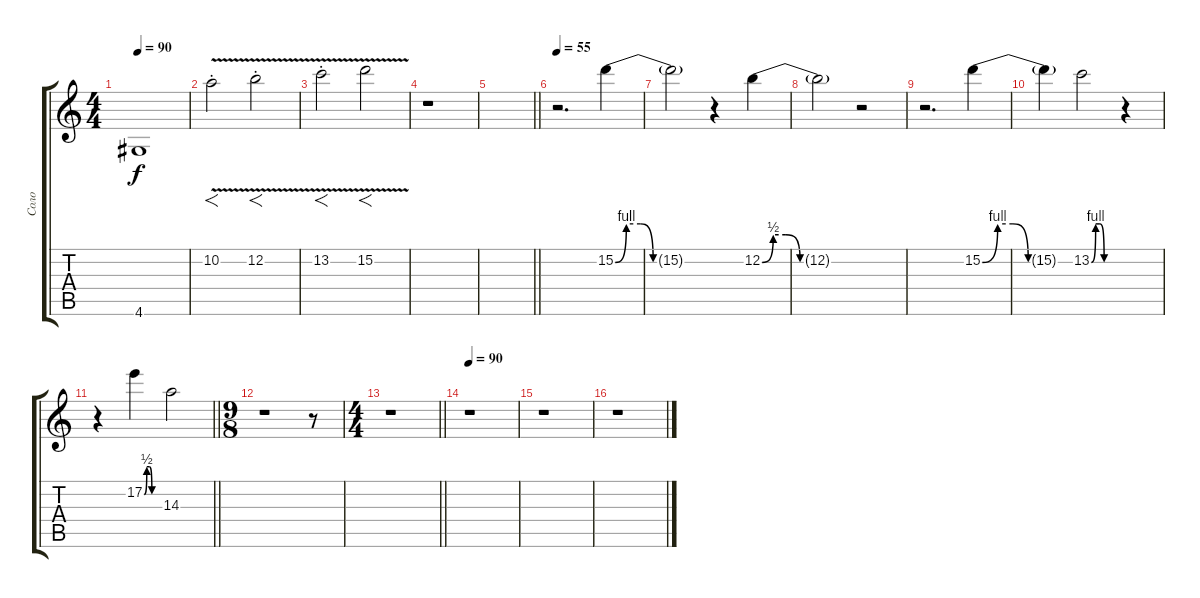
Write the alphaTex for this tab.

\track ("Соло" "Соло") {instrument distortionguitar}
\staff {score tabs}
\tuning (E4 B3 G3 D3 A2 E2) {hide}
\ts (4 4)
\tempo 90
\clef g2
\ks c
4.6{t}.1{dy f} |
10.2{v st}.2{f} 12.2{v st}.2{f} |
13.2{v st}.2{f} 15.2{v}.2{f} |
r.1 |
\barLineRight lightlight
|
\tempo 55
r.2{d} 15.2{be (custom 0 0 7 4 16 4 24 0 30 0 60 0)}.4 |
15.2{t}.2 r.4 12.2{be (custom 0 0 7 2 15 2 24 0 60 0)}.4 |
12.2{t}.2 r.2 |
r.2{d} 15.2{be (custom 0 0 10 4 20 4 30 0 60 0)}.4 |
15.2{t}.4 13.2{be (custom 0 0 10 4 20 4 30 0 60 0)}.2 r.4 |
\barLineRight lightlight
r.4 17.2{be (custom 0 0 10 2 20 2 30 0 60 0)}.4 14.3.2 |
\ts (9 8)
r.1 r.8 |
\ts (4 4)
\barLineRight lightlight
r.1 |
\tempo 90
r.1 |
r.1 |
r.1
